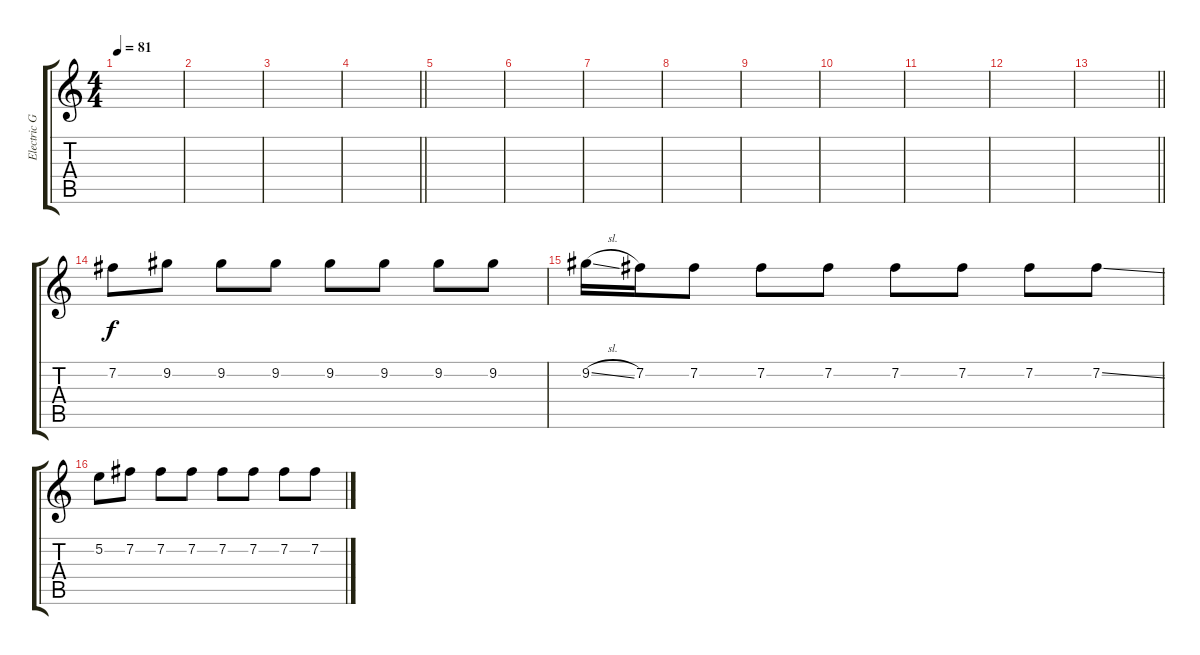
\track ("Electric Guitar 3" "Electric G") {instrument overdrivenguitar}
\staff {score tabs}
\tuning (E4 B3 G3 D3 A2 E2) {hide}
\ts (4 4)
\tempo 81
\clef g2
\ks c
|
|
|
\barLineRight lightlight
|
|
|
|
|
|
|
|
|
\barLineRight lightlight
|
7.2.8{volume 8 instrument overdrivenguitar} 9.2.8 9.2.8 9.2.8 9.2.8 9.2.8 9.2.8 9.2.8 |
9.2{sl}.16 7.2.16 7.2.8 7.2.8 7.2.8 7.2.8 7.2.8 7.2.8 7.2{ss}.8 |
5.2.8 7.2.8 7.2.8 7.2.8 7.2.8 7.2.8 7.2.8 7.2.8
